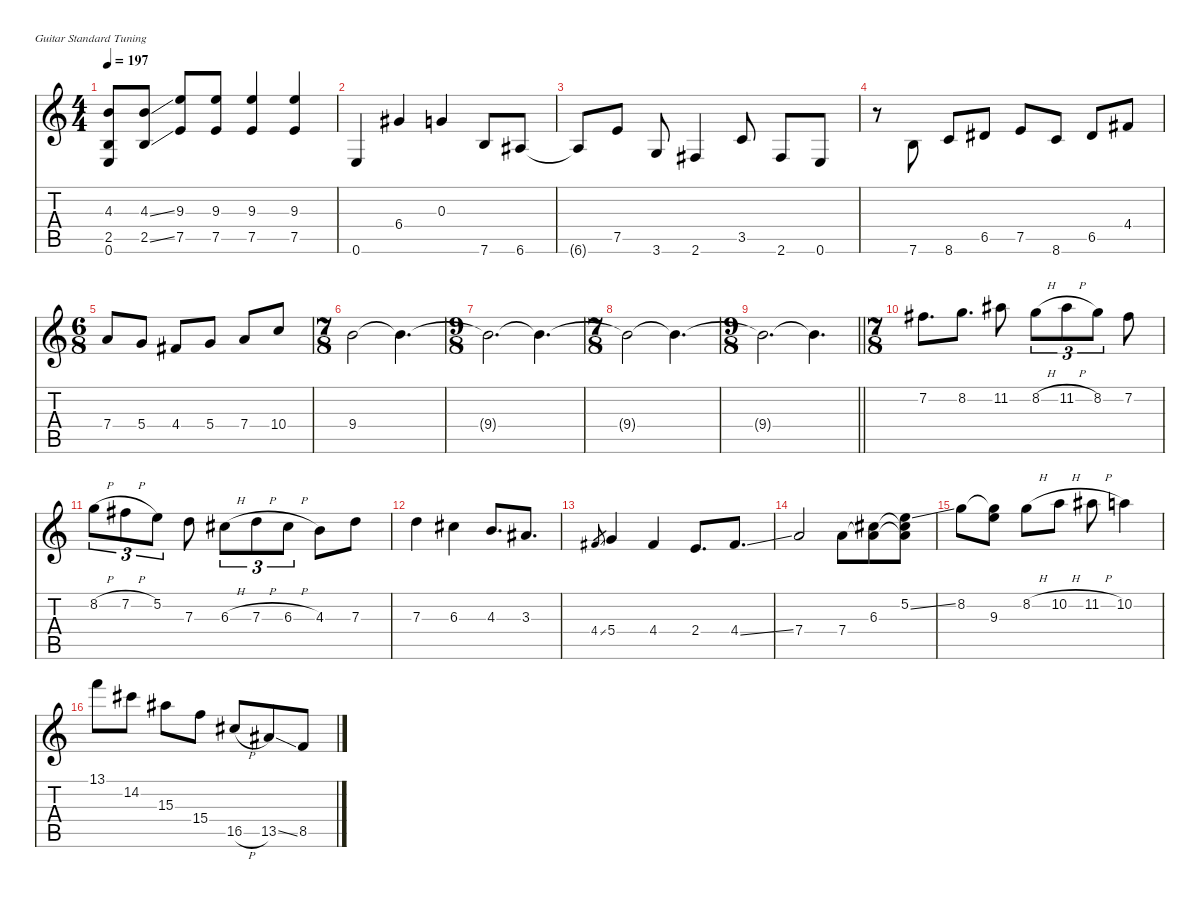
\defaultSystemsLayout 4
\hideDynamics
\bracketExtendMode nobrackets
\singleTrackTrackNamePolicy hidden
\multiTrackTrackNamePolicy hidden
\firstSystemTrackNameMode fullname
\firstSystemTrackNameOrientation horizontal
\otherSystemsTrackNameOrientation horizontal
\track ("Guitar 1" "dist.guit.") {instrument distortionguitar}
\staff {score tabs}
\tuning (E4 B3 G3 D3 A2 E2)
\ts (4 4)
\tempo 197
\clef g2
\ks c
(4.3{t} 2.5{t} 0.6{t}).8{dy f beam Up} (4.3{ss} 2.5{ss}).8{beam Up} (9.3 7.5).8{beam Up} (9.3 7.5).8{beam Up} (9.3 7.5).4{beam Up} (9.3 7.5).4{beam Up} |
0.6.4{beam Up} 6.4{acc #}.4{beam Up} 0.3.4{beam Up} 7.6.8{beam Up} 6.6{acc #}.8{beam Up} |
6.6{t acc #}.8{beam Up} 7.5.8{beam Up} 3.6.8{beam Up} 2.6{acc #}.4{beam Up} 3.5.8{beam Up} 2.6{acc #}.8{beam Up} 0.6.8{beam Up} |
r.8{beam Down} 7.6.8{beam Up} 8.6.8{beam Up} 6.5{acc #}.8{beam Up} 7.5.8{beam Up} 8.6.8{beam Up} 6.5{acc #}.8{beam Up} 4.4{acc #}.8{beam Up} |
\ts (6 8)
\beaming (8 2 2 3)
7.4.8{beam Up} 5.4.8{beam Up} 4.4{acc #}.8{beam Up} 5.4.8{beam Up} 7.4.8{beam Up} 10.4.8{beam Up} |
\ts (7 8)
\beaming (8 2 2 3)
9.4.2{beam Down} 9.4{t}.4{d beam Down} |
\ts (9 8)
\beaming (8 2 2 3)
9.4{t}.2{d beam Down} 9.4{t}.4{d beam Down} |
\ts (7 8)
\beaming (8 2 2 3)
9.4{t}.2{beam Down} 9.4{t}.4{d beam Down} |
\ts (9 8)
\beaming (8 2 2 3)
\barLineRight lightlight
9.4{t}.2{d beam Down} 9.4{t}.4{d beam Down} |
\ts (7 8)
\beaming (8 2 2 3)
7.2{acc #}.8{d dy fff instrument overdrivenguitar beam Down} 8.2.8{d beam Down} 11.2{acc #}.8{beam Down} 8.2{h}.8{tu (3 2) beam Down} 11.2{h acc #}.8{tu (3 2) beam Down} 8.2.8{tu (3 2) beam Down beam split} 7.2{acc #}.8{beam Down} |
8.2{h}.8{tu (3 2) beam Down} 7.2{h acc #}.8{tu (3 2) beam Down} 5.2.8{tu (3 2) beam Down} 7.3.8{beam Down} 6.3{h acc #}.8{tu (3 2) beam Down} 7.3{h}.8{tu (3 2) beam Down} 6.3{h acc #}.8{tu (3 2) beam Down} 4.3.8{beam Down} 7.3.8{beam Down} |
7.3.4{beam Down} 6.3{acc #}.4{beam Down} 4.3.8{d beam Up} 3.3{acc #}.8{d beam Up} |
4.4{ss acc #}.8{gr dy mf beam Up} 5.4.4{dy fff beam Up} 4.4{acc #}.4{beam Up} 2.4.8{d beam Up} 4.4{ss acc #}.8{d beam Up} |
7.4.2{beam Up} 7.4.8{beam Down} (6.3{acc #} 7.4{t}).8{beam Down} (5.2{ss} 6.3{t acc #} 7.4{t}).8{beam Down} |
8.2.8{beam Down} (8.2{t} 9.3).8{dy f beam Down} 8.2{h}.8{dy fff beam Down} 10.2{h}.8{beam Down} 11.2{h acc #}.8{beam Down} 10.2.4{beam Down} |
13.1.8{beam Down} 14.2{acc #}.8{beam Down} 15.3{acc #}.8{beam Down} 15.4.8{beam Down} 16.5{h acc #}.8{beam Up} 13.5{ss acc #}.8{beam Up} 8.5{h}.8{beam Up}
